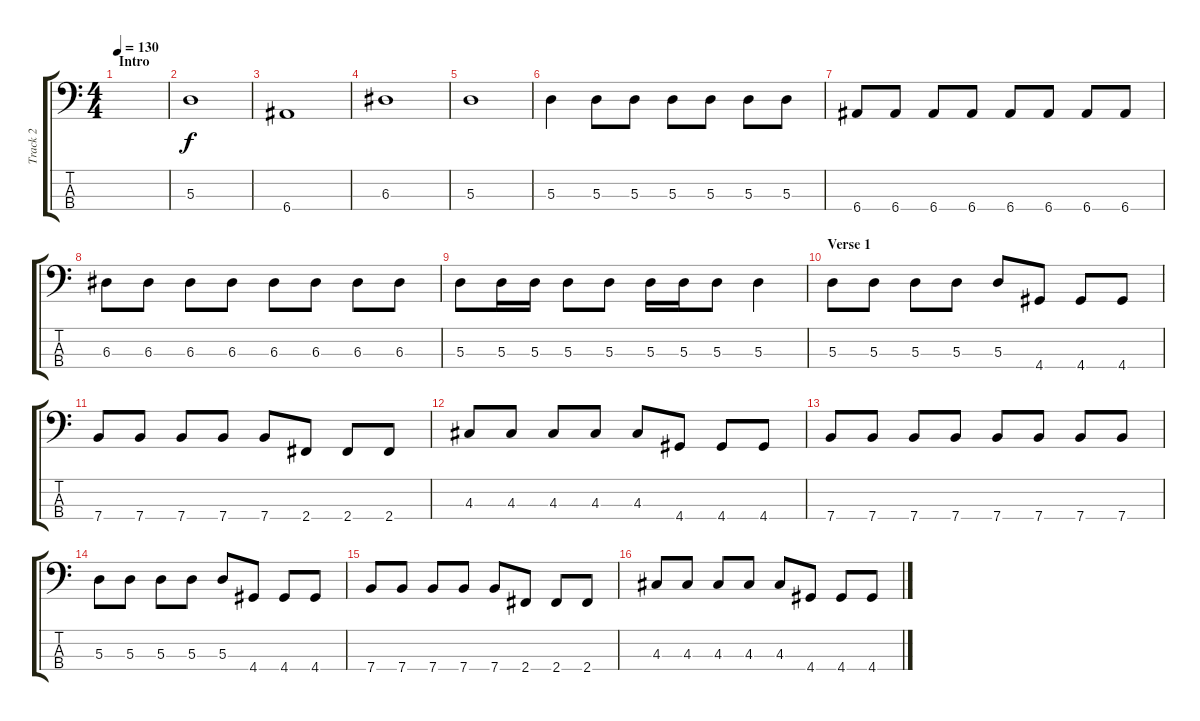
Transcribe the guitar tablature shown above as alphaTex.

\track ("Track 2" "Track 2") {instrument electricbasspick}
\staff {score tabs}
\tuning (G2 D2 A1 E1) {hide}
\ts (4 4)
\section ("" "Intro")
\tempo 130
\clef f4
\ks c
|
5.3.1 |
6.4.1 |
6.3.1 |
5.3.1 |
5.3.4 5.3.8 5.3.8 5.3.8 5.3.8 5.3.8 5.3.8 |
6.4.8 6.4.8 6.4.8 6.4.8 6.4.8 6.4.8 6.4.8 6.4.8 |
6.3.8 6.3.8 6.3.8 6.3.8 6.3.8 6.3.8 6.3.8 6.3.8 |
5.3.8 5.3.16 5.3.16 5.3.8 5.3.8 5.3.16 5.3.16 5.3.8 5.3.4 |
\section ("" "Verse 1")
5.3.8 5.3.8 5.3.8 5.3.8 5.3.8 4.4.8 4.4.8 4.4.8 |
7.4.8 7.4.8 7.4.8 7.4.8 7.4.8 2.4.8 2.4.8 2.4.8 |
4.3.8 4.3.8 4.3.8 4.3.8 4.3.8 4.4.8 4.4.8 4.4.8 |
7.4.8 7.4.8 7.4.8 7.4.8 7.4.8 7.4.8 7.4.8 7.4.8 |
5.3.8 5.3.8 5.3.8 5.3.8 5.3.8 4.4.8 4.4.8 4.4.8 |
7.4.8 7.4.8 7.4.8 7.4.8 7.4.8 2.4.8 2.4.8 2.4.8 |
4.3.8 4.3.8 4.3.8 4.3.8 4.3.8 4.4.8 4.4.8 4.4.8
